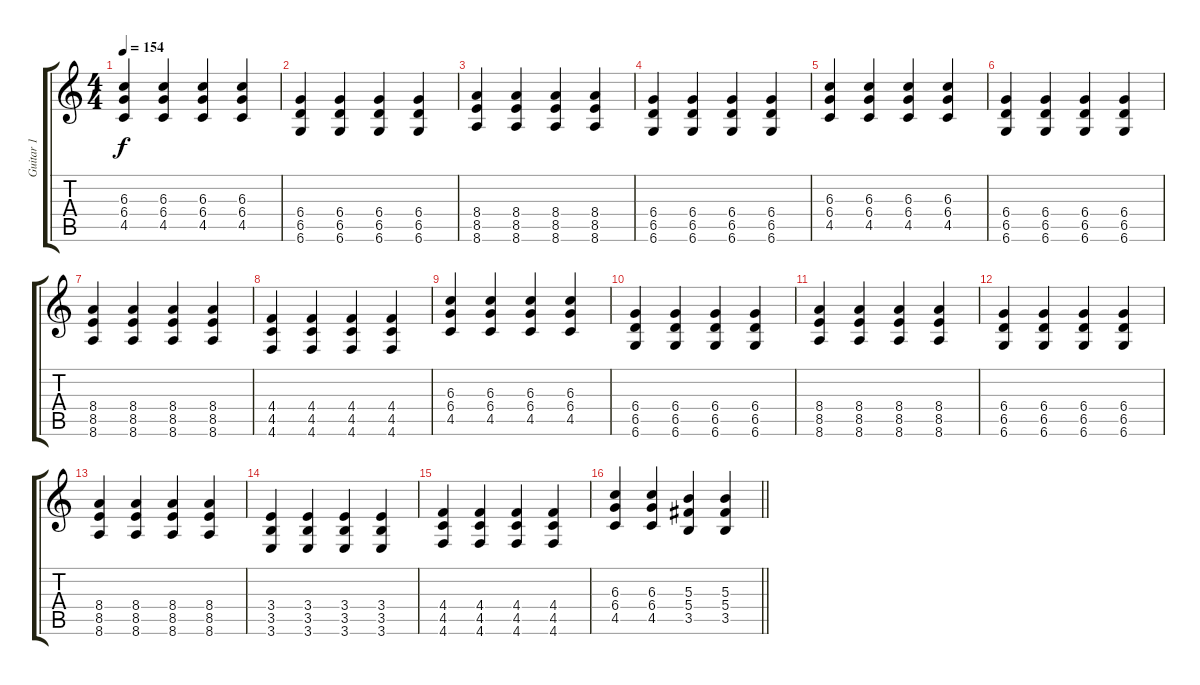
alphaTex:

\track ("Guitar 1" "Guitar 1") {instrument distortionguitar}
\staff {score tabs}
\tuning (Eb4 Bb3 Gb3 Db3 Ab2 Db2) {hide}
\ts (4 4)
\tempo 154
\clef g2
\ks c
(6.3 6.4 4.5).4{dy f} (6.3 6.4 4.5).4 (6.3 6.4 4.5).4 (6.3 6.4 4.5).4 |
(6.4 6.5 6.6).4 (6.4 6.5 6.6).4 (6.4 6.5 6.6).4 (6.4 6.5 6.6).4 |
(8.4 8.5 8.6).4 (8.4 8.5 8.6).4 (8.4 8.5 8.6).4 (8.4 8.5 8.6).4 |
(6.4 6.5 6.6).4 (6.4 6.5 6.6).4 (6.4 6.5 6.6).4 (6.4 6.5 6.6).4 |
(6.3 6.4 4.5).4 (6.3 6.4 4.5).4 (6.3 6.4 4.5).4 (6.3 6.4 4.5).4 |
(6.4 6.5 6.6).4 (6.4 6.5 6.6).4 (6.4 6.5 6.6).4 (6.4 6.5 6.6).4 |
(8.4 8.5 8.6).4 (8.4 8.5 8.6).4 (8.4 8.5 8.6).4 (8.4 8.5 8.6).4 |
(4.4 4.5 4.6).4 (4.4 4.5 4.6).4 (4.4 4.5 4.6).4 (4.4 4.5 4.6).4 |
(6.3 6.4 4.5).4 (6.3 6.4 4.5).4 (6.3 6.4 4.5).4 (6.3 6.4 4.5).4 |
(6.4 6.5 6.6).4 (6.4 6.5 6.6).4 (6.4 6.5 6.6).4 (6.4 6.5 6.6).4 |
(8.4 8.5 8.6).4 (8.4 8.5 8.6).4 (8.4 8.5 8.6).4 (8.4 8.5 8.6).4 |
(6.4 6.5 6.6).4 (6.4 6.5 6.6).4 (6.4 6.5 6.6).4 (6.4 6.5 6.6).4 |
(8.4 8.5 8.6).4 (8.4 8.5 8.6).4 (8.4 8.5 8.6).4 (8.4 8.5 8.6).4 |
(3.4 3.5 3.6).4 (3.4 3.5 3.6).4 (3.4 3.5 3.6).4 (3.4 3.5 3.6).4 |
(4.4 4.5 4.6).4 (4.4 4.5 4.6).4 (4.4 4.5 4.6).4 (4.4 4.5 4.6).4 |
\barLineRight lightlight
(6.3 6.4 4.5).4 (6.3 6.4 4.5).4 (5.3 5.4 3.5).4 (5.3 5.4 3.5).4
